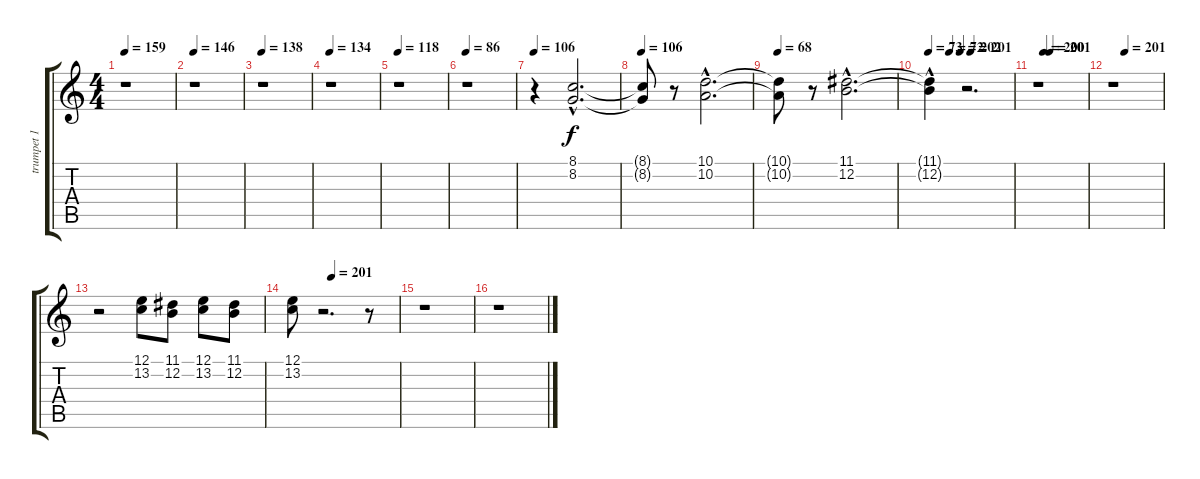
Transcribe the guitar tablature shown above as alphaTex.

\track ("trumpet 1" "trumpet 1") {instrument brasssection}
\staff {score tabs}
\tuning (E4 B3 G3 D3 A2 E2) {hide}
\ts (4 4)
\tempo 159
\clef g2
\ks c
r.1{dy f} |
\tempo 146
r.1 |
\tempo 138
r.1 |
\tempo 134
r.1 |
\tempo 118
r.1 |
\tempo 86
r.1 |
\tempo 106
r.4 (8.1{hac} 8.2{hac}).2{d} |
\tempo 106
(8.1{t} 8.2{t}).8 r.8 (10.1{hac} 10.2{hac}).2{d} |
\tempo 68
(10.1{t} 10.2{t}).8 r.8 (11.1{hac} 12.2{hac}).2{d} |
\tempo 73
\tempo (72 0.25)
\tempo (202 0.375)
\tempo (201 0.5)
(11.1{hac t} 12.2{t}).4 r.2{d} |
\tempo (200 0.125)
\tempo (201 0.25)
r.1 |
\tempo (201 0.25)
r.1 |
r.2 (12.1 13.2).8 (11.1 12.2).8 (12.1 13.2).8 (11.1 12.2).8 |
\tempo (201 0.375)
(12.1 13.2).8 r.2{d} r.8 |
r.1 |
r.1
